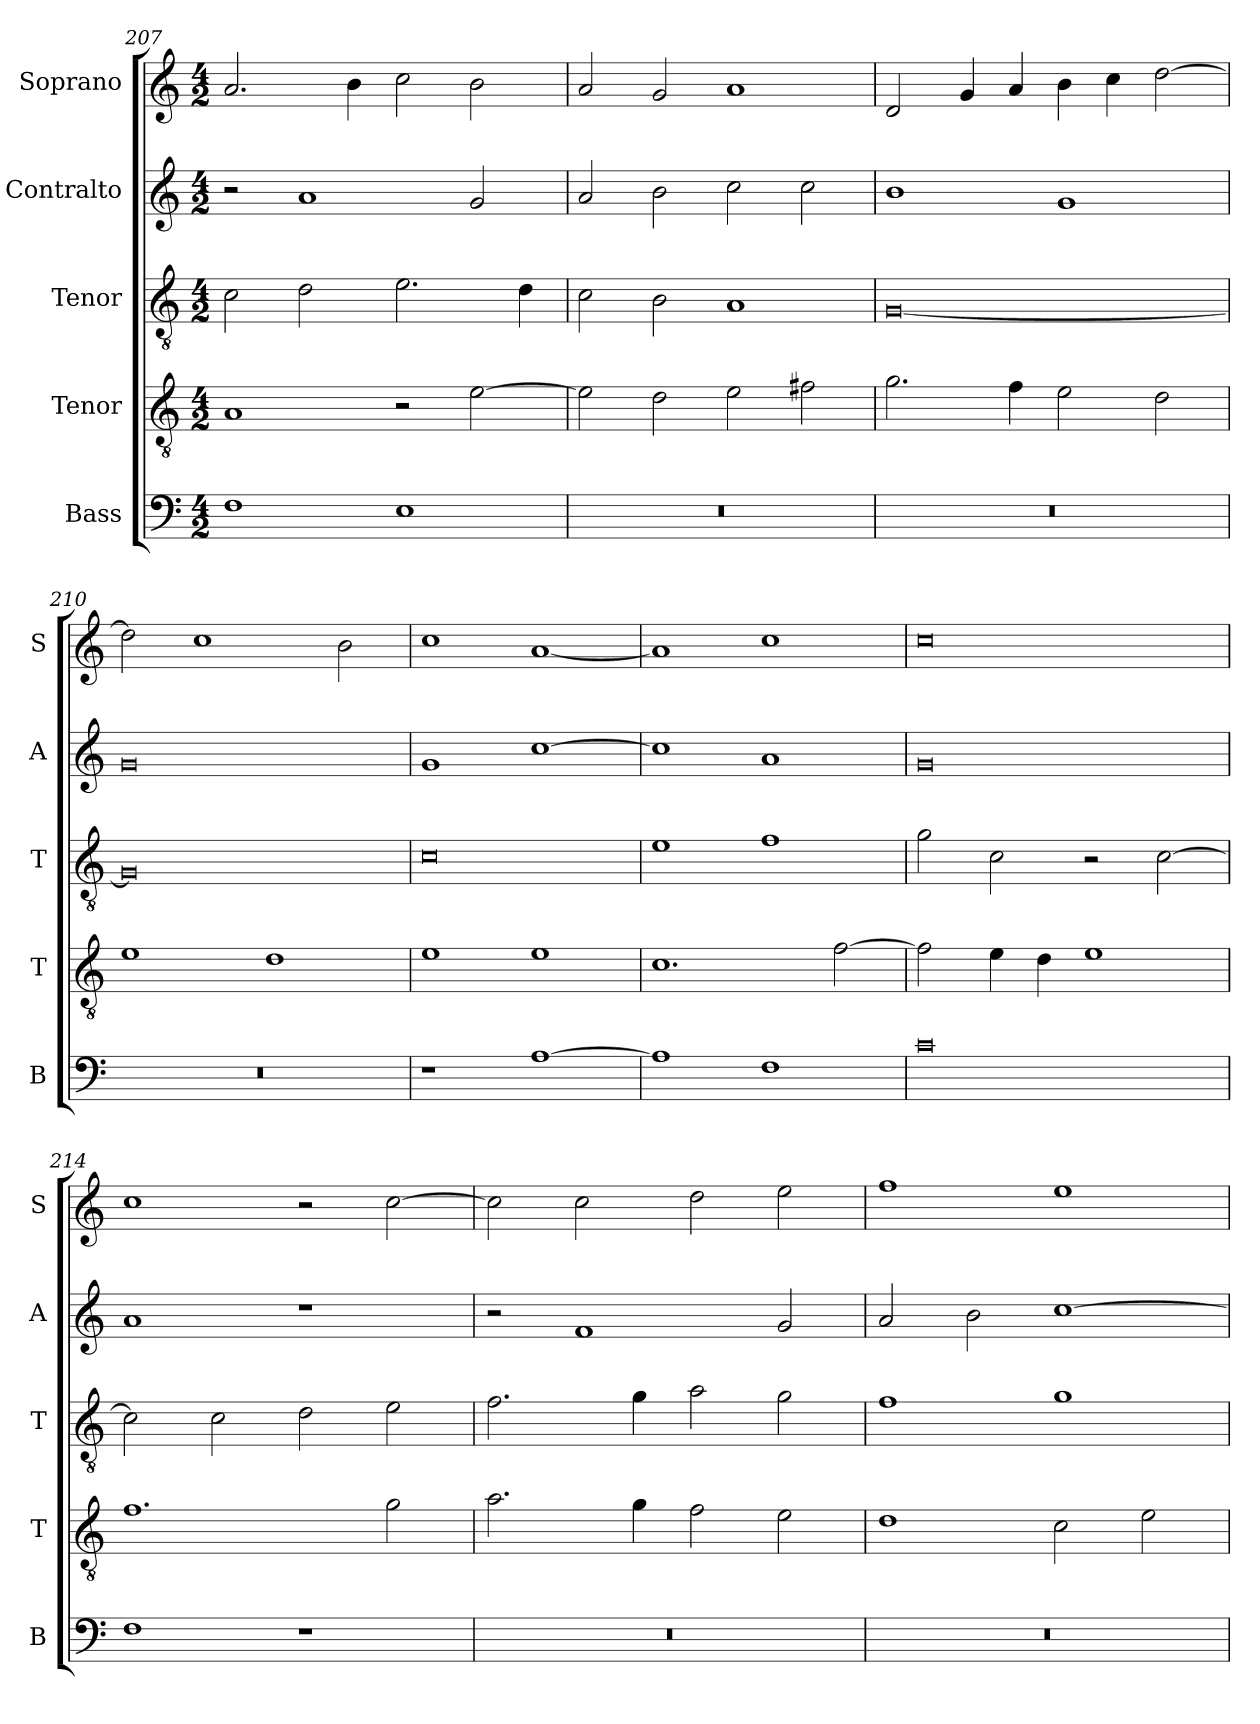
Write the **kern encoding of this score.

**kern	**kern	**kern	**kern	**kern
*part5	*part4	*part3	*part2	*part1
*staff5	*staff4	*staff3	*staff2	*staff1
*I"Bass	*I"Tenor	*I"Tenor	*I"Contralto	*I"Soprano
*I'B	*I'T	*I'T	*I'A	*I'S
*clefF4	*clefGv2	*clefGv2	*clefG2	*clefG2
*k[]	*k[]	*k[]	*k[]	*k[]
*A:aeo	*A:aeo	*A:aeo	*A:aeo	*A:aeo
*M4/2	*M4/2	*M4/2	*M4/2	*M4/2
=207	=207	=207	=207	=207
1F	1A	2c	2r	2.a
.	.	2d	1a	.
.	.	.	.	4b
1E	2r	2.e	.	2cc
.	[2e	.	2g	2b
.	.	4d	.	.
=208	=208	=208	=208	=208
0r	2e]	2c	2a	2a
.	2d	2B	2b	2g
.	2e	1A	2cc	1a
.	2f#X	.	2cc	.
=209	=209	=209	=209	=209
0r	2.g	[0G	1b	2d
.	.	.	.	4g
.	4f	.	.	4a
.	2e	.	1g	4b
.	.	.	.	4cc
.	2d	.	.	[2dd
=210	=210	=210	=210	=210
0r	1e	0G]	0g	2dd]
.	.	.	.	1cc
.	1d	.	.	.
.	.	.	.	2b
=211	=211	=211	=211	=211
1r	1e	0c	1g	1cc
[1A	1e	.	[1cc	[1a
=212	=212	=212	=212	=212
1A]	1.c	1e	1cc]	1a]
1F	.	1f	1a	1cc
.	[2f	.	.	.
=213	=213	=213	=213	=213
0c	2f]	2g	0g	0cc
.	4e	2c	.	.
.	4d	.	.	.
.	1e	2r	.	.
.	.	[2c	.	.
=214	=214	=214	=214	=214
1F	1.f	2c]	1a	1cc
.	.	2c	.	.
1r	.	2d	1r	2r
.	2g	2e	.	[2cc
=215	=215	=215	=215	=215
0r	2.a	2.f	2r	2cc]
.	.	.	1f	2cc
.	4g	4g	.	.
.	2f	2a	.	2dd
.	2e	2g	2g	2ee
=216	=216	=216	=216	=216
0r	1d	1f	2a	1ff
.	.	.	2b	.
.	2c	1g	[1cc	1ee
.	2e	.	.	.
=	=	=	=	=
*-	*-	*-	*-	*-
